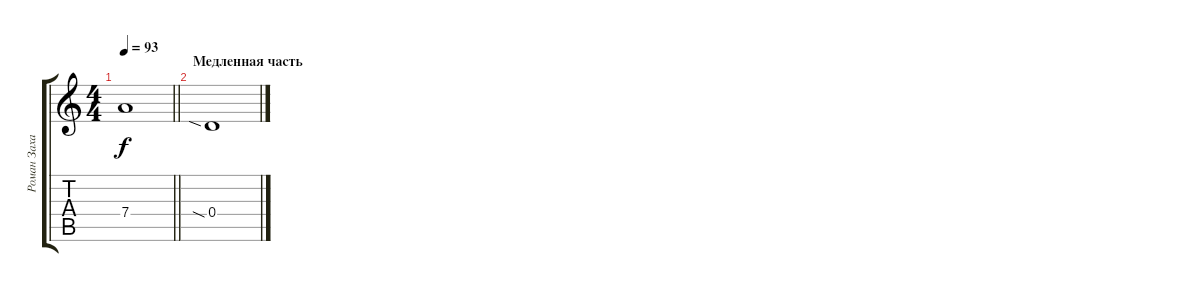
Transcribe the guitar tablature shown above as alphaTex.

\track ("Роман Захаров" "Роман Заха") {instrument distortionguitar}
\staff {score tabs}
\tuning (E4 B3 G3 D3 A2 E2) {hide}
\ts (4 4)
\tempo 93
\clef g2
\barLineRight lightlight
\ks c
7.4{t}.1{dy f} |
\section ("" "Медленная часть")
0.4{sia}.1
